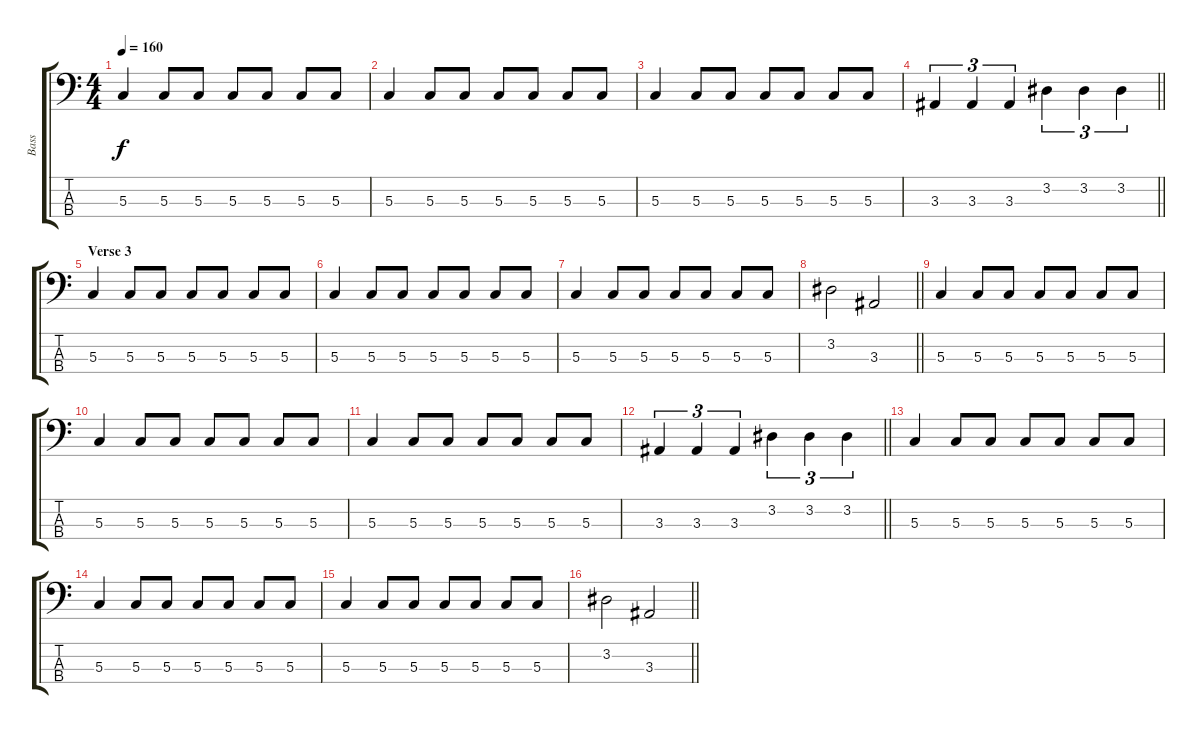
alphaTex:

\track ("Bass" "Bass") {instrument electricbassfinger}
\staff {score tabs}
\tuning (F2 C2 G1 D1) {hide}
\ts (4 4)
\tempo 160
\clef f4
\ks c
5.3.4{dy f} 5.3.8 5.3.8 5.3.8 5.3.8 5.3.8 5.3.8 |
5.3.4 5.3.8 5.3.8 5.3.8 5.3.8 5.3.8 5.3.8 |
5.3.4 5.3.8 5.3.8 5.3.8 5.3.8 5.3.8 5.3.8 |
\barLineRight lightlight
3.3.4{tu (3 2)} 3.3.4{tu (3 2)} 3.3.4{tu (3 2)} 3.2.4{tu (3 2)} 3.2.4{tu (3 2)} 3.2.4{tu (3 2)} |
\section ("" "Verse 3")
5.3.4 5.3.8 5.3.8 5.3.8 5.3.8 5.3.8 5.3.8 |
5.3.4 5.3.8 5.3.8 5.3.8 5.3.8 5.3.8 5.3.8 |
5.3.4 5.3.8 5.3.8 5.3.8 5.3.8 5.3.8 5.3.8 |
\barLineRight lightlight
3.2.2 3.3.2 |
5.3.4 5.3.8 5.3.8 5.3.8 5.3.8 5.3.8 5.3.8 |
5.3.4 5.3.8 5.3.8 5.3.8 5.3.8 5.3.8 5.3.8 |
5.3.4 5.3.8 5.3.8 5.3.8 5.3.8 5.3.8 5.3.8 |
\barLineRight lightlight
3.3.4{tu (3 2)} 3.3.4{tu (3 2)} 3.3.4{tu (3 2)} 3.2.4{tu (3 2)} 3.2.4{tu (3 2)} 3.2.4{tu (3 2)} |
5.3.4 5.3.8 5.3.8 5.3.8 5.3.8 5.3.8 5.3.8 |
5.3.4 5.3.8 5.3.8 5.3.8 5.3.8 5.3.8 5.3.8 |
5.3.4 5.3.8 5.3.8 5.3.8 5.3.8 5.3.8 5.3.8 |
\barLineRight lightlight
3.2.2 3.3.2
